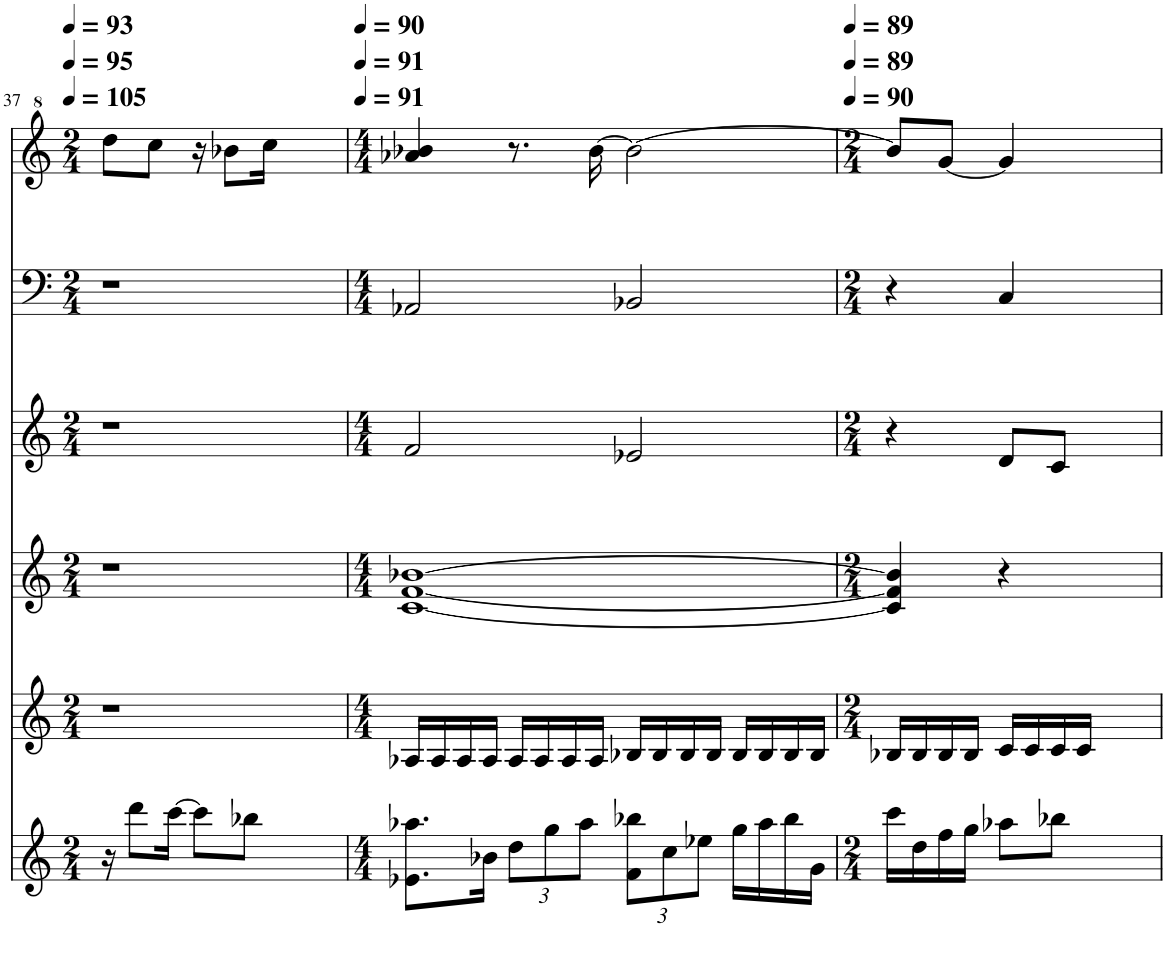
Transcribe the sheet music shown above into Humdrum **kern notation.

**kern	**kern	**kern	**kern	**kern	**kern
*part6	*part5	*part4	*part3	*part2	*part1
*staff6	*staff5	*staff4	*staff3	*staff2	*staff1
*I"Celesta	*I"Marimba	*I"Trumpets	*I"Alto Sax	*I"B. Clarinet	*I"P. Flute
!!LO:PB:g=z
*clefG2	*clefG2	*clefG2	*clefG2	*clefF4	*clefG^2
*k[]	*k[]	*k[]	*k[]	*k[]	*k[]
*M2/4	*M2/4	*M2/4	*M2/4	*M2/4	*M2/4
=37	=37	=37	=37	=37	=37
16r	2r	2r	2r	2r	8ddd\L
8ddd\L	.	.	.	.	.
.	.	.	.	.	8ccc\J
[16ccc\Jk	.	.	.	.	.
8ccc\L]	.	.	.	.	16r
.	.	.	.	.	8bb-X\L
8bb-X\J	.	.	.	.	.
.	.	.	.	.	16ccc\Jk
4ryy	4ryy	4ryy	4ryy	4ryy	4ryy
=38	=38	=38	=38	=38	=38
*M4/4	*M4/4	*M4/4	*M4/4	*M4/4	*M4/4
8.e-X\ 8.aa-X\L	16A-X/LL	[1c [1f [1b-X	2f/	2AA-X/	4aa-X/ 4bb-X/
.	2r	.	.	.	.
16b-X\Jk	.	.	.	.	.
*Xbrackettup	*	*	*	*	*
12dd\L	.	.	.	.	8.r
12gg\	.	.	.	.	.
12aa-\J	.	.	.	.	.
.	.	.	.	.	[16bb-\
12f\ 12bb-X\L	.	.	2e-X/	2BB-X/	2bb-\_
.	16A-/	.	.	.	.
12cc\	.	.	.	.	.
.	16A-/	.	.	.	.
12ee-X\J	.	.	.	.	.
.	16A-/JJ	.	.	.	.
16gg\LL	16A-/LL	.	.	.	.
16aa-\	16A-/	.	.	.	.
16bb-\	16A-/	.	.	.	.
16g\JJ	16A-/JJ	.	.	.	.
2ryy	16B-X/LL	2ryy	2ryy	2ryy	2ryy
.	16B-/	.	.	.	.
.	16B-/	.	.	.	.
.	16B-/JJ	.	.	.	.
.	16B-/LL	.	.	.	.
.	16B-/	.	.	.	.
.	16B-/	.	.	.	.
.	16B-/JJ	.	.	.	.
=39	=39	=39	=39	=39	=39
*M2/4	*M2/4	*M2/4	*M2/4	*M2/4	*M2/4
16ccc\LL	16B-X/LL	4c/] 4f/] 4b-/]	4r	4r	8bb-/L]
16dd\	16B-/	.	.	.	.
16ff\	16B-/	.	.	.	[8gg/J
16gg\JJ	16B-/JJ	.	.	.	.
8aa-X\L	16c/LL	4r	8d/L	4C/	4gg/]
.	16c/	.	.	.	.
8bb-X\J	16c/	.	8c/J	.	.
.	16c/JJ	.	.	.	.
4ryy	4ryy	4ryy	4ryy	4ryy	4ryy
=	=	=	=	=	=
*-	*-	*-	*-	*-	*-
